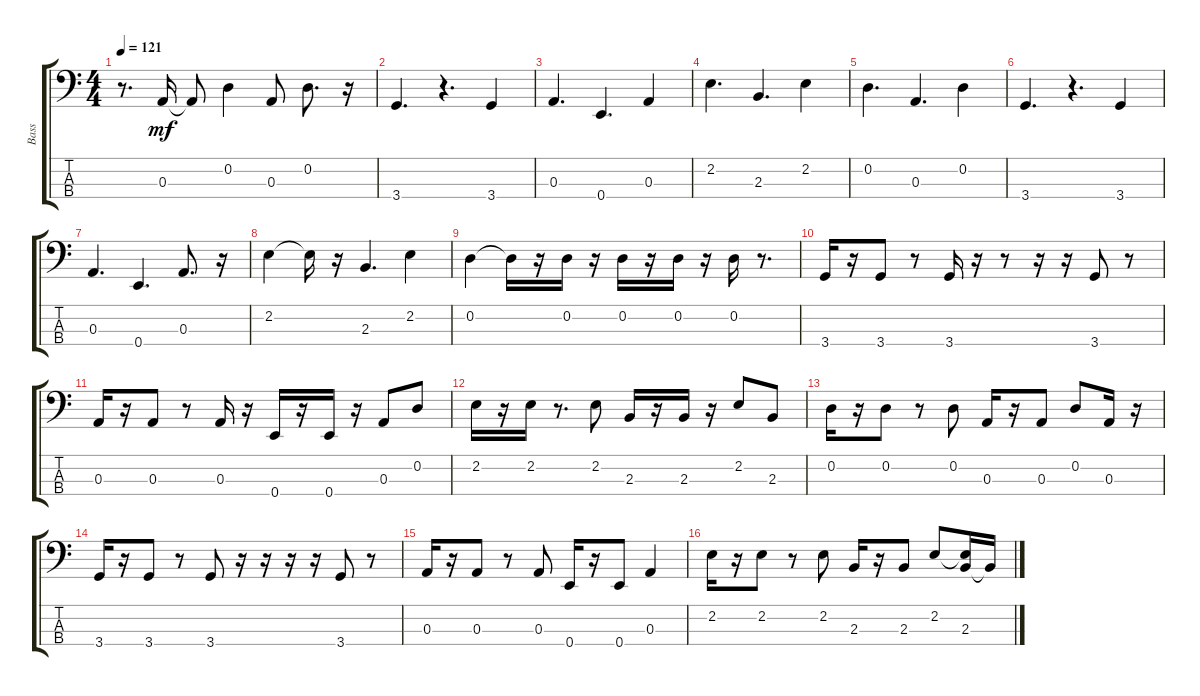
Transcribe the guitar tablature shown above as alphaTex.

\track ("Bass" "Bass") {instrument electricbassfinger}
\staff {score tabs}
\tuning (G2 D2 A1 E1) {hide}
\ts (4 4)
\tempo 121
\clef f4
\ks c
r.8{d dy mf} 0.3.16 0.3{t}.8 0.2.4 0.3.8 0.2.8{d} r.16 |
3.4.4{d} r.4{d} 3.4.4 |
0.3.4{d} 0.4.4{d} 0.3.4 |
2.2.4{d} 2.3.4{d} 2.2.4 |
0.2.4{d} 0.3.4{d} 0.2.4 |
3.4.4{d} r.4{d} 3.4.4 |
0.3.4{d} 0.4.4{d} 0.3.8{d} r.16 |
2.2.4 2.2{t}.16 r.16 2.3.4{d} 2.2.4 |
0.2.4 0.2{t}.16 r.16 0.2.16 r.16 0.2.16 r.16 0.2.16 r.16 0.2.16 r.8{d} |
3.4.16 r.16 3.4.8 r.8 3.4.16 r.16 r.8 r.16 r.16 3.4.8 r.8 |
0.3.16 r.16 0.3.8 r.8 0.3.16 r.16 0.4.16 r.16 0.4.16 r.16 0.3.8 0.2.8 |
2.2.16 r.16 2.2.16 r.8{d} 2.2.8 2.3.16 r.16 2.3.16 r.16 2.2.8 2.3.8 |
0.2.16 r.16 0.2.8 r.8 0.2.8 0.3.16 r.16 0.3.8 0.2.8 0.3.16 r.16 |
3.4.16 r.16 3.4.8 r.8 3.4.8 r.16 r.16 r.16 r.16 3.4.8 r.8 |
0.3.16 r.16 0.3.8 r.8 0.3.8 0.4.16 r.16 0.4.8 0.3.4 |
2.2.16 r.16 2.2.8 r.8 2.2.8 2.3.16 r.16 2.3.8 2.2.8 (2.2{t} 2.3).16 2.3{t}.16
